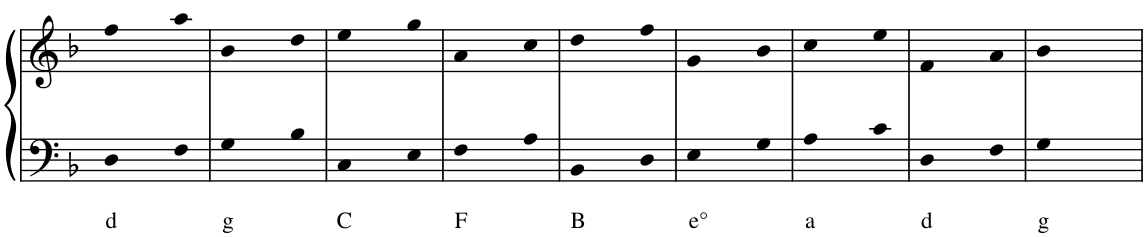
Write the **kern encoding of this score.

**kern	**text	**kern
*part1	*part1	*part1
*staff2	*staff2	*staff1
*I"Klavier	*	*
!!LO:PB:g=z
*clefF4	*	*clefG2
*k[b-]	*	*k[b-]
*M3/8	*	*M3/8
=44	=44	=44
!	!LO:LY:b	!
8D	d	8ff
8ryy	.	8ryy
8F	.	8aa
=45	=45	=45
!	!LO:LY:b	!
8G	g	8b-
8ryy	.	8ryy
8B-	.	8dd
=46	=46	=46
!	!LO:LY:b	!
8C	C	8ee
8ryy	.	8ryy
8E	.	8gg
=47	=47	=47
!	!LO:LY:b	!
8F	F	8a
8ryy	.	8ryy
8A	.	8cc
=48	=48	=48
!	!LO:LY:b	!
8BB-	B	8dd
8ryy	.	8ryy
8D	.	8ff
=49	=49	=49
!	!LO:LY:b	!
8E	e°	8g
8ryy	.	8ryy
8G	.	8b-
=50	=50	=50
!	!LO:LY:b	!
8A	a	8cc
8ryy	.	8ryy
8c	.	8ee
=51	=51	=51
!	!LO:LY:b	!
8D	d	8f
8ryy	.	8ryy
8F	.	8a
=52	=52	=52
!	!LO:LY:b	!
8G	g	8b-
8ryy	.	8ryy
8ryy	.	8ryy
=	=	=
*-	*-	*-
